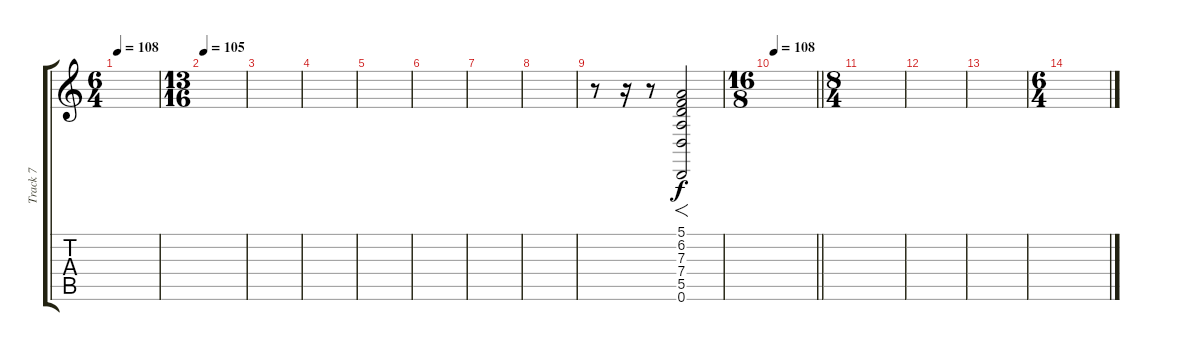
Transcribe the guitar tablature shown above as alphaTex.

\track ("Track 7" "Track 7") {instrument sopranosax}
\staff {score tabs}
\tuning (E4 B3 G3 D3 A2 D2) {hide}
\ts (6 4)
\tempo 108
\clef g2
\ks c
|
\ts (13 16)
\tempo 105
|
|
|
|
|
|
|
r.8 r.16 r.8 (5.1 6.2 7.3 7.4 5.5 0.6).2{f balance 16} |
\ts (16 8)
\tempo 108
\barLineRight lightlight
|
\ts (8 4)
|
|
|
\ts (6 4)
